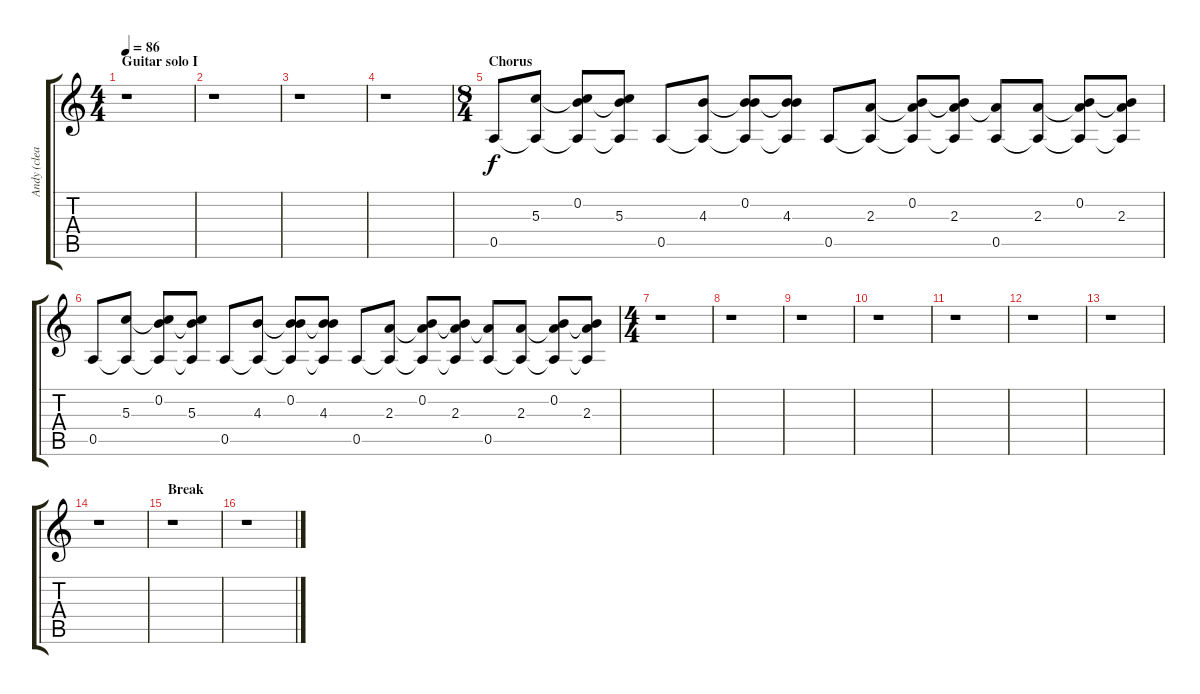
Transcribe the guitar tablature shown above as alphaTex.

\track ("Andy (clean)" "Andy (clea") {instrument electricguitarclean}
\staff {score tabs}
\tuning (E4 B3 G3 D3 A2 E2) {hide}
\ts (4 4)
\section ("" "Guitar solo I")
\tempo 86
\clef g2
\ks c
r.1{dy f} |
r.1 |
r.1 |
r.1 |
\ts (8 4)
\section ("" "Chorus")
0.5.8 (5.3 0.5{t}).8 (0.2 5.3{t} 0.5{t}).8 (0.2{t} 5.3 0.5{t}).8 0.5.8 (4.3 0.5{t}).8 (0.2 4.3{t} 0.5{t}).8 (0.2{t} 4.3 0.5{t}).8 0.5.8 (2.3 0.5{t}).8 (0.2 2.3{t} 0.5{t}).8 (0.2{t} 2.3 0.5{t}).8 (2.3{t} 0.5).8 (2.3 0.5{t}).8 (0.2 2.3{t} 0.5{t}).8 (0.2{t} 2.3 0.5{t}).8 |
0.5.8 (5.3 0.5{t}).8 (0.2 5.3{t} 0.5{t}).8 (0.2{t} 5.3 0.5{t}).8 0.5.8 (4.3 0.5{t}).8 (0.2 4.3{t} 0.5{t}).8 (0.2{t} 4.3 0.5{t}).8 0.5.8 (2.3 0.5{t}).8 (0.2 2.3{t} 0.5{t}).8 (0.2{t} 2.3 0.5{t}).8 (2.3{t} 0.5).8 (2.3 0.5{t}).8 (0.2 2.3{t} 0.5{t}).8 (0.2{t} 2.3 0.5{t}).8 |
\ts (4 4)
r.1 |
r.1 |
r.1 |
r.1 |
\section ("" "")
r.1 |
r.1 |
r.1 |
r.1 |
\section ("" "Break")
r.1 |
r.1
